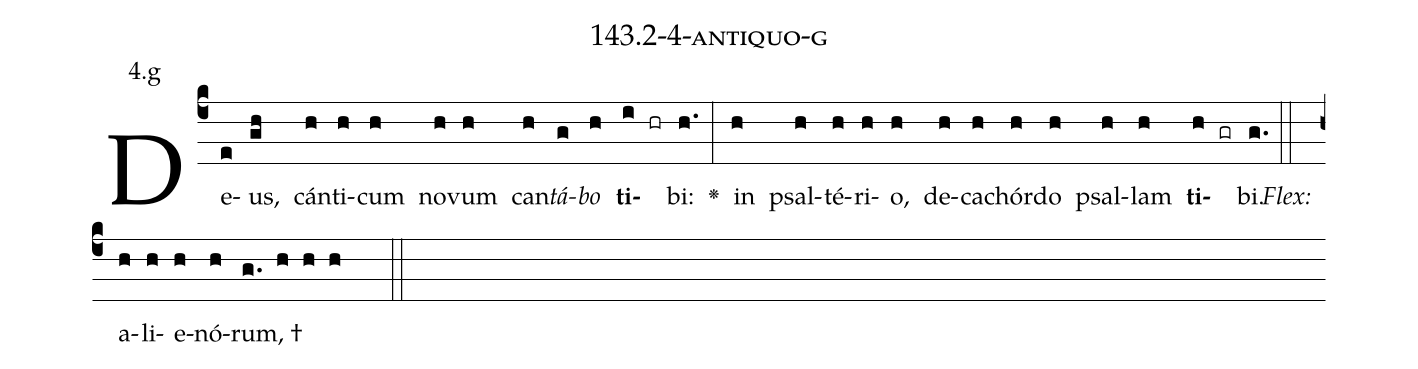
name: 143.2-4-antiquo-g;
annotation: 4.g;
%%
(c4)De(e)us,(gh) cán(h)ti(h)cum(h) no(h)vum(h) can(h)<i>tá</i>(g)<i>bo</i>(h) <b>ti</b>(i hr)bi:(h.) <v>\greheightstar</v>(:) in(h) psal(h)té(h)ri(h)o,(h) de(h)ca(h)chór(h)do(h) psal(h)lam(h) <b>ti</b>(h gr)bi.(g.) (::)
<i>Flex:</i>()  a(h)li(h)e(h)nó(h)rum, †(g. h h h  ::)

%E(h) u(h) o(h) u(h) a(h) e.(g.) (::)
